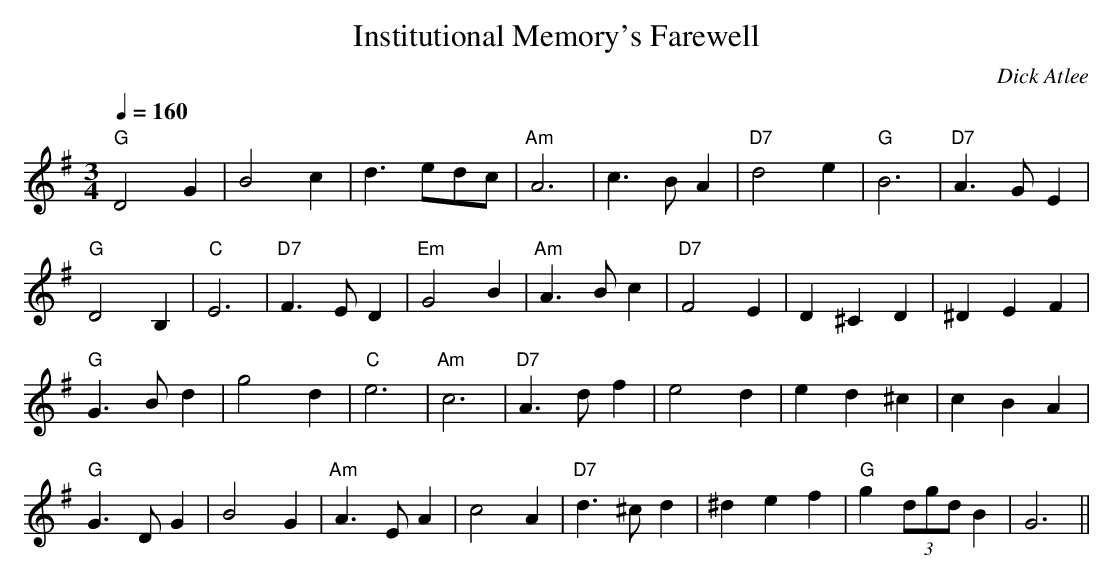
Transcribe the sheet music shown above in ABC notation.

X:1
T:Institutional Memory's Farewell
M:3/4
L:1/4
Q:1/4=160
C:Dick Atlee
K:G
"G" D2 G | B2 c | d>ed/2c/2 | "Am" A3 | c>B A | "D7" d2 e | "G" B3 | "D7" A>G E
| !
"G" D2 B, | "C" E3 | "D7" F>E D | "Em" G2 B | "Am" A>Bc | "D7" F2 E |
D ^C D | ^D E F | !
"G" G>B d | g2 d | "C" e3 | "Am" c3 | "D7" A>d f | e2 d | e d ^c | c B A | !
"G" G>D G | B2 G | "Am" A>E A | c2 A | "D7" d>^c d | ^d e f |
"G" g (3d/2g/2d/2 B | G3 ||
